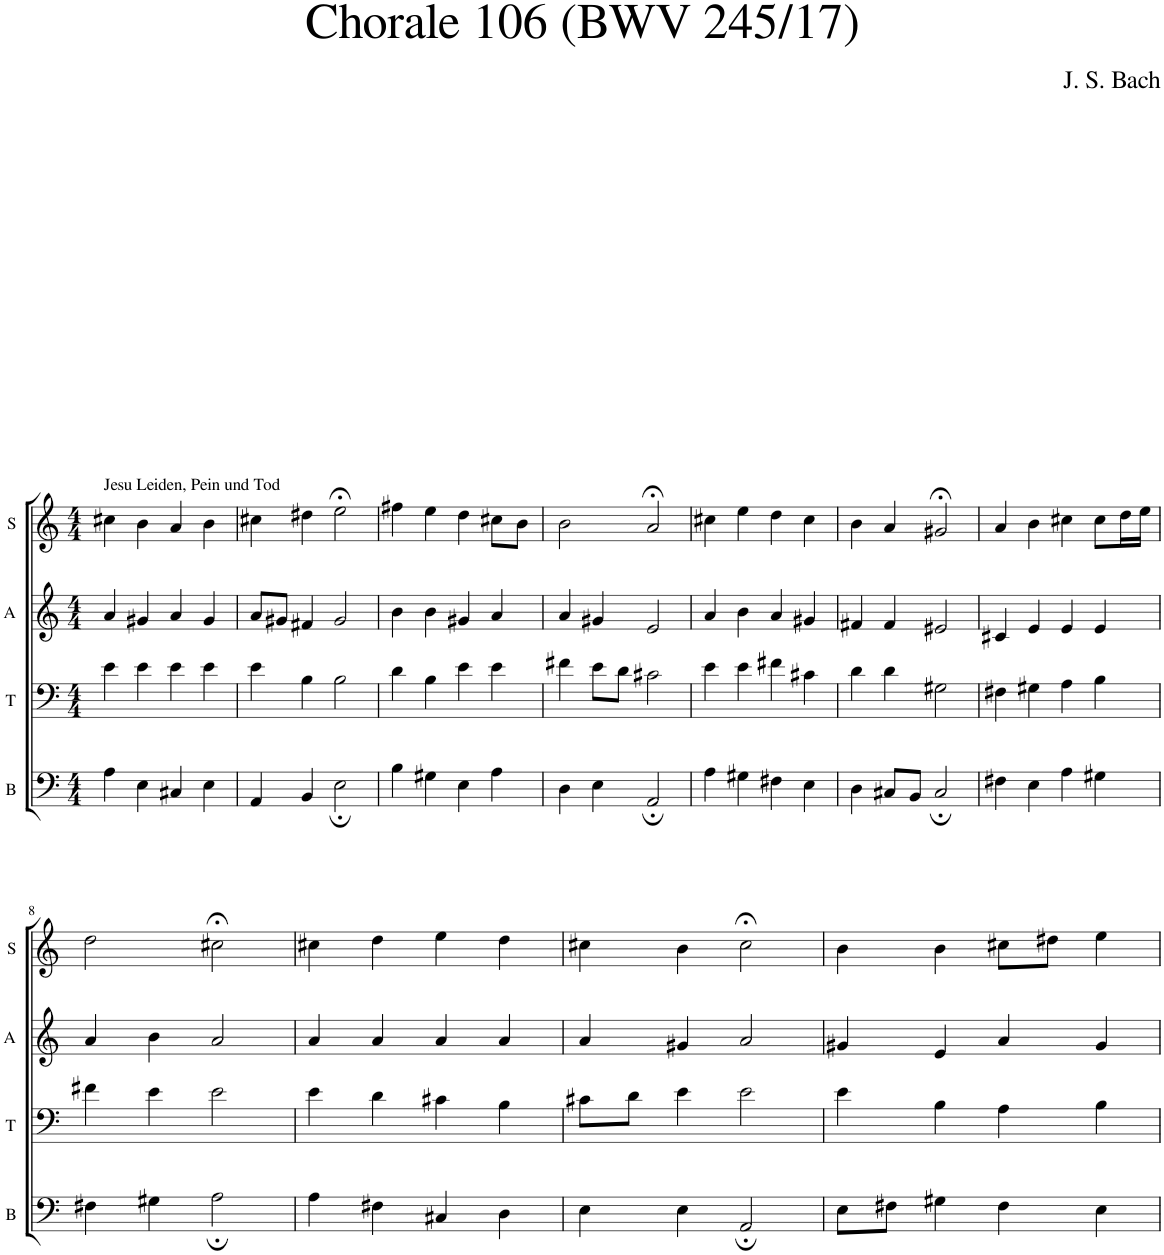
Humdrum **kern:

**kern	**kern	**kern	**kern
*part4	*part3	*part2	*part1
*staff4	*staff3	*staff2	*staff1
*I"B	*I"T	*I"A	*I"S
*I'B	*I'T	*I'A	*I'S
*clefF4	*clefF4	*clefG2	*clefG2
*k[]	*k[]	*k[]	*k[]
*M4/4	*M4/4	*M4/4	*M4/4
=1	=1	=1	=1
!	!	!	!LO:TX:a:t=Jesu Leiden, Pein und Tod
4A\	4e\	4a/	4cc#X\
4E\	4e\	4g#X/	4b\
4C#X/	4e\	4a/	4a/
4E\	4e\	4g#/	4b\
=2	=2	=2	=2
4AA/	4e\	8a/L	4cc#X\
.	.	8g#X/J	.
4BB/	4B\	4f#X/	4dd#X\
2E;\	2B\	2g#/	2ee;<\
=3	=3	=3	=3
4B\	4d\	4b\	4ff#X\
4G#X\	4B\	4b\	4ee\
4E\	4e\	4g#X/	4dd\
4A\	4e\	4a/	8cc#X\L
.	.	.	8b\J
=4	=4	=4	=4
4D\	4f#X\	4a/	2b\
4E\	8e\L	4g#X/	.
.	8d\J	.	.
2AA;/	2c#X\	2e/	2a;</
=5	=5	=5	=5
4A\	4e\	4a/	4cc#X\
4G#X\	4e\	4b\	4ee\
4F#X\	4f#X\	4a/	4dd\
4E\	4c#X\	4g#X/	4cc#\
=6	=6	=6	=6
4D\	4d\	4f#X/	4b\
8C#X/L	4d\	4f#/	4a/
8BB/J	.	.	.
2C#;/	2G#X\	2e#X/	2g#X;</
=7	=7	=7	=7
4F#X\	4F#X\	4c#X/	4a/
4E\	4G#X\	4e/	4b\
4A\	4A\	4e/	4cc#X\
4G#X\	4B\	4e/	8cc#\L
.	.	.	16dd\L
.	.	.	16ee\JJ
!!LO:LB:g=z
=8	=8	=8	=8
4F#X\	4f#X\	4a/	2dd\
4G#X\	4e\	4b\	.
2A;\	2e\	2a/	2cc#X;<\
=9	=9	=9	=9
4A\	4e\	4a/	4cc#X\
4F#X\	4d\	4a/	4dd\
4C#X/	4c#X\	4a/	4ee\
4D\	4B\	4a/	4dd\
=10	=10	=10	=10
4E\	8c#X\L	4a/	4cc#X\
.	8d\J	.	.
4E\	4e\	4g#X/	4b\
2AA;/	2e\	2a/	2cc#;<\
=11	=11	=11	=11
8E\L	4e\	4g#X/	4b\
8F#X\J	.	.	.
4G#X\	4B\	4e/	4b\
4F#\	4A\	4a/	8cc#X\L
.	.	.	8dd#X\J
4E\	4B\	4g#/	4ee\
=	=	=	=
*-	*-	*-	*-
